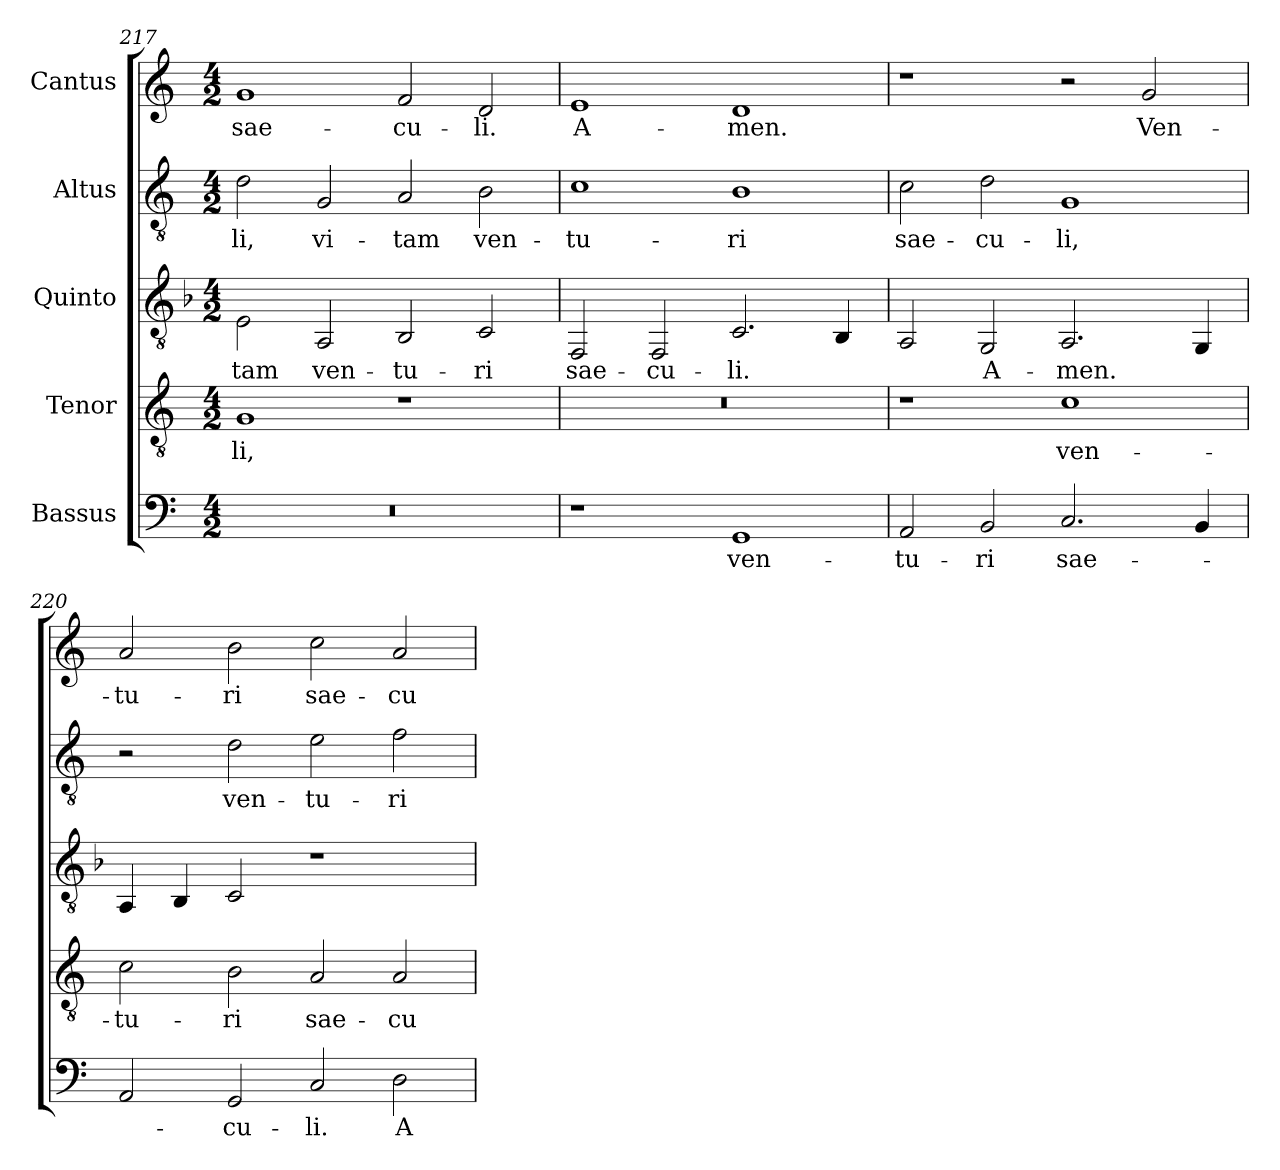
**kern	**text	**kern	**text	**kern	**text	**kern	**text	**kern	**text
*part5	*part5	*part4	*part4	*part3	*part3	*part2	*part2	*part1	*part1
*staff5	*staff5	*staff4	*staff4	*staff3	*staff3	*staff2	*staff2	*staff1	*staff1
*I"Bassus	*	*I"Tenor	*	*I"Quinto	*	*I"Altus	*	*I"Cantus	*
*clefF4	*	*clefGv2	*	*clefGv2	*	*clefGv2	*	*clefG2	*
*	*	*	*	*ITrd-4c-7	*	*	*	*	*
*k[]	*	*k[]	*	*k[]	*	*k[]	*	*k[]	*
*C:	*	*C:	*	*C:	*	*C:	*	*C:	*
*M4/2	*	*M4/2	*	*M4/2	*	*M4/2	*	*M4/2	*
=217	=217	=217	=217	=217	=217	=217	=217	=217	=217
!LO:N:vis=1	!	!	!	!	!	!	!	!	!
!	!	!	!LO:LY:b:color=#000000	!	!	!	!	!	!
!	!	!	!	!	!LO:LY:b:color=#000000	!	!	!	!
!	!	!	!	!	!	!	!LO:LY:b:color=#000000	!	!
!	!	!	!	!	!	!	!	!	!LO:LY:b:color=#000000
0r	.	1Gi	-li,	2Bi\	-tam	2di\	-li,	1gi	sae-
!	!	!	!	!	!LO:LY:b:color=#000000	!	!	!	!
!	!	!	!	!	!	!	!LO:LY:b:color=#000000	!	!
.	.	.	.	2Ei/	ven-	2Gi/	vi-	.	.
!	!	!	!	!	!LO:LY:b:color=#000000	!	!	!	!
!	!	!	!	!	!	!	!LO:LY:b:color=#000000	!	!
!	!	!	!	!	!	!	!	!	!LO:LY:b:color=#000000
.	.	1r	.	2Fi/	-tu-	2Ai/	-tam	2fi/	-cu-
!	!	!	!	!	!LO:LY:b:color=#000000	!	!	!	!
!	!	!	!	!	!	!	!LO:LY:b:color=#000000	!	!
!	!	!	!	!	!	!	!	!	!LO:LY:b:color=#000000
.	.	.	.	2Gi/	-ri	2Bi\	ven-	2di/	-li.
!!LO:PB:g=z
=218	=218	=218	=218	=218	=218	=218	=218	=218	=218
!	!	!LO:N:vis=1	!	!	!	!	!	!	!
!	!	!	!	!	!LO:LY:b:color=#000000	!	!	!	!
!	!	!	!	!	!	!	!LO:LY:b:color=#000000	!	!
!	!	!	!	!	!	!	!	!	!LO:LY:b:color=#000000
1r	.	0r	.	2Ci/	sae-	1ci	-tu-	1ei	A-
!	!	!	!	!	!LO:LY:b:color=#000000	!	!	!	!
.	.	.	.	2Ci/	-cu-	.	.	.	.
!	!LO:LY:b:color=#000000	!	!	!	!	!	!	!	!
!	!	!	!	!	!LO:LY:b:color=#000000	!	!	!	!
!	!	!	!	!	!	!	!LO:LY:b:color=#000000	!	!
!	!	!	!	!	!	!	!	!	!LO:LY:b:color=#000000
1GGi	ven-	.	.	2.Gi/	-li.	1Bi	-ri	1di	-men.
.	.	.	.	4Fi/	.	.	.	.	.
=219	=219	=219	=219	=219	=219	=219	=219	=219	=219
!	!LO:LY:b:color=#000000	!	!	!	!	!	!	!	!
!	!	!	!	!	!	!	!LO:LY:b:color=#000000	!	!
2AAi/	-tu-	1r	.	2Ei/	.	2ci\	sae-	1r	.
!	!LO:LY:b:color=#000000	!	!	!	!	!	!	!	!
!	!	!	!	!	!LO:LY:b:color=#000000	!	!	!	!
!	!	!	!	!	!	!	!LO:LY:b:color=#000000	!	!
2BBi/	-ri	.	.	2Di/	A-	2di\	-cu-	.	.
!	!LO:LY:b:color=#000000	!	!	!	!	!	!	!	!
!	!	!	!LO:LY:b:color=#000000	!	!	!	!	!	!
!	!	!	!	!	!LO:LY:b:color=#000000	!	!	!	!
!	!	!	!	!	!	!	!LO:LY:b:color=#000000	!	!
2.Ci/	sae-	1ci	ven-	2.Ei/	-men.	1Gi	-li,	2r	.
!	!	!	!	!	!	!	!	!	!LO:LY:b:color=#000000
.	.	.	.	.	.	.	.	2gi/	Ven-
4BBi/	.	.	.	4Di/	.	.	.	.	.
=220	=220	=220	=220	=220	=220	=220	=220	=220	=220
!	!	!	!LO:LY:b:color=#000000	!	!	!	!	!	!
!	!	!	!	!	!	!	!	!	!LO:LY:b:color=#000000
2AAi/	.	2ci\	-tu-	4Ei/	.	2r	.	2ai/	-tu-
.	.	.	.	4Fi/	.	.	.	.	.
!	!LO:LY:b:color=#000000	!	!	!	!	!	!	!	!
!	!	!	!LO:LY:b:color=#000000	!	!	!	!	!	!
!	!	!	!	!	!	!	!LO:LY:b:color=#000000	!	!
!	!	!	!	!	!	!	!	!	!LO:LY:b:color=#000000
2GGi/	-cu-	2Bi\	-ri	2Gi/	.	2di\	ven-	2bi\	-ri
!	!LO:LY:b:color=#000000	!	!	!	!	!	!	!	!
!	!	!	!LO:LY:b:color=#000000	!	!	!	!	!	!
!	!	!	!	!	!	!	!LO:LY:b:color=#000000	!	!
!	!	!	!	!	!	!	!	!	!LO:LY:b:color=#000000
2Ci/	-li.	2Ai/	sae-	1r	.	2ei\	-tu-	2cci\	sae-
!	!LO:LY:b:color=#000000	!	!	!	!	!	!	!	!
!	!	!	!LO:LY:b:color=#000000	!	!	!	!	!	!
!	!	!	!	!	!	!	!LO:LY:b:color=#000000	!	!
!	!	!	!	!	!	!	!	!	!LO:LY:b:color=#000000
2Di\	A-	2Ai/	-cu-	.	.	2fi\	-ri	2ai/	-cu-
=	=	=	=	=	=	=	=	=	=
*-	*-	*-	*-	*-	*-	*-	*-	*-	*-
